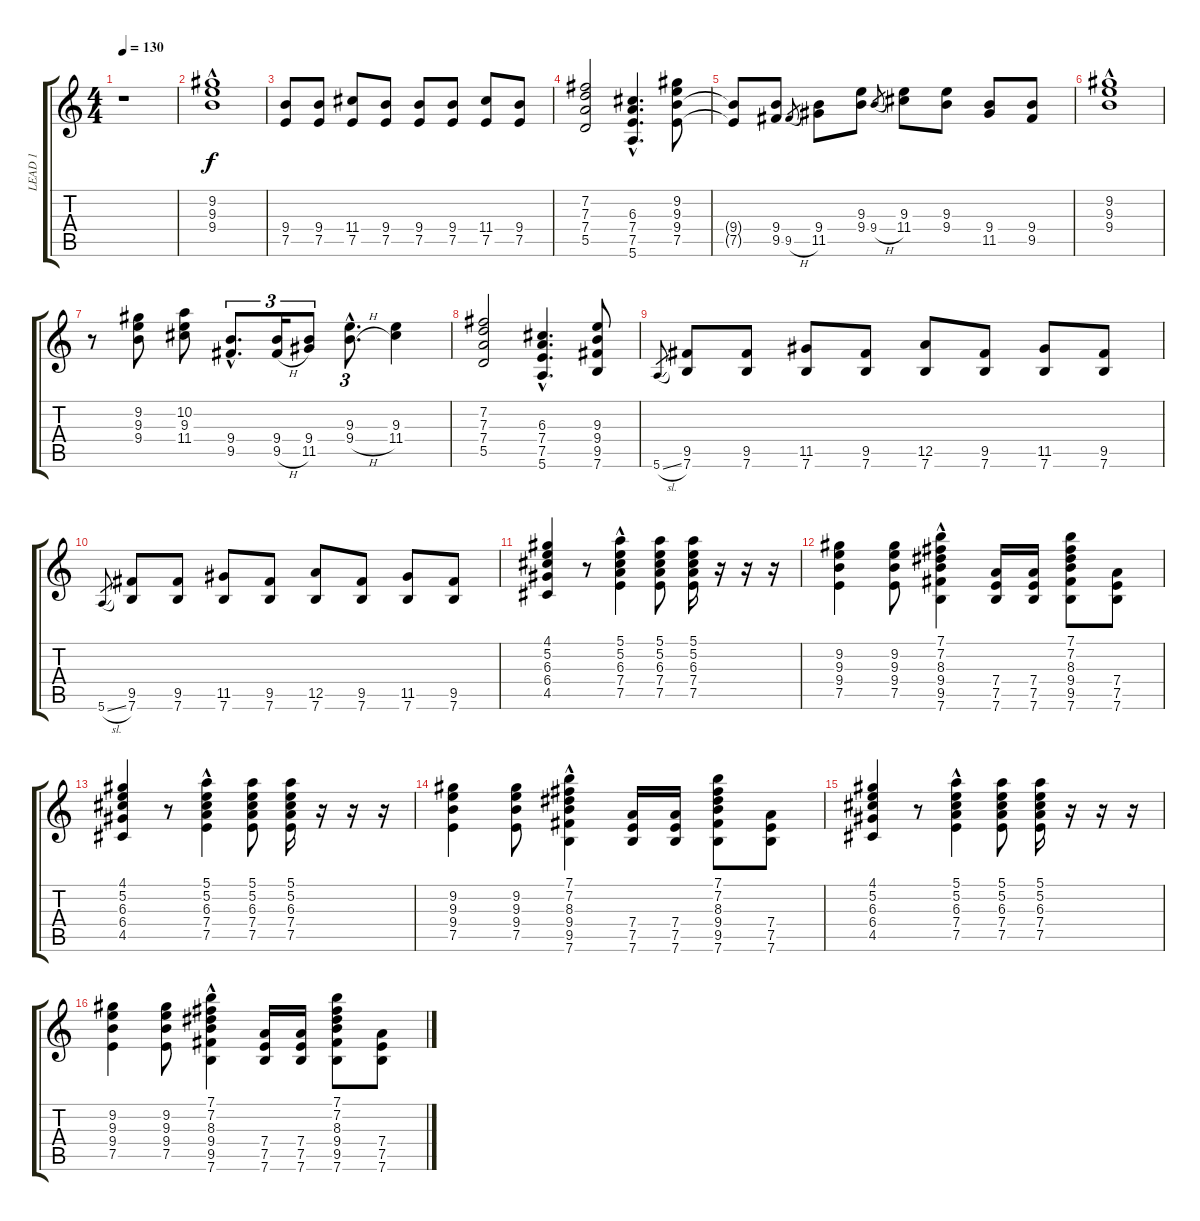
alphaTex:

\track ("LEAD 1" "LEAD 1") {instrument distortionguitar}
\staff {score tabs}
\tuning (E4 B3 G3 D3 A2 E2) {hide}
\ts (4 4)
\tempo 130
\clef g2
\ks c
r.1{dy f} |
(9.2{hac} 9.3 9.4).1 |
(9.4 7.5).8 (9.4 7.5).8 (11.4 7.5).8 (9.4 7.5).8 (9.4 7.5).8 (9.4 7.5).8 (11.4 7.5).8 (9.4 7.5).8 |
(7.2 7.3 7.4 5.5).2 (6.3{hac} 7.4{hac} 7.5{hac} 5.6{hac}).4{d} (9.2 9.3 9.4 7.5).8 |
(9.4{t} 7.5{t}).8 (9.4 9.5).8 9.5{h}.8{gr} (9.4 11.5).8 (9.3 9.4).8 9.4{h}.8{gr} (9.3 11.4).8 (9.3 9.4).8 (9.4 11.5).8 (9.4 9.5).8 |
(9.2{hac} 9.3 9.4).1 |
r.8 (9.2 9.3 9.4).8 (10.2 9.3 11.4).8 (9.4{hac} 9.5{hac}).8{d tu (3 2)} (9.4 9.5{h}).16{tu (3 2)} (9.4 11.5).8{tu (3 2)} (9.3{hac} 9.4{h hac}).8{d tu (3 2)} (9.3 11.4).4 |
(7.2 7.3 7.4 5.5).2 (6.3{hac} 7.4{hac} 7.5{hac} 5.6{hac}).4{d} (9.3 9.4 9.5 7.6).8 |
5.6{sl}.8{gr} (9.5 7.6).8 (9.5 7.6).8 (11.5 7.6).8 (9.5 7.6).8 (12.5 7.6).8 (9.5 7.6).8 (11.5 7.6).8 (9.5 7.6).8 |
5.6{sl}.8{gr} (9.5 7.6).8 (9.5 7.6).8 (11.5 7.6).8 (9.5 7.6).8 (12.5 7.6).8 (9.5 7.6).8 (11.5 7.6).8 (9.5 7.6).8 |
(4.1 5.2 6.3 6.4 4.5).4 r.8 (5.1{hac} 5.2 6.3 7.4 7.5).4 (5.1 5.2 6.3 7.4 7.5).8 (5.1 5.2 6.3 7.4 7.5).16 r.16 r.16 r.16 |
(9.2 9.3 9.4 7.5).4 (9.2 9.3 9.4 7.5).8 (7.1{hac} 7.2 8.3 9.4 9.5 7.6).4 (7.4 7.5 7.6).16 (7.4 7.5 7.6).16 (7.1 7.2 8.3 9.4 9.5 7.6).8 (7.4 7.5 7.6).8 |
(4.1 5.2 6.3 6.4 4.5).4 r.8 (5.1{hac} 5.2 6.3 7.4 7.5).4 (5.1 5.2 6.3 7.4 7.5).8 (5.1 5.2 6.3 7.4 7.5).16 r.16 r.16 r.16 |
(9.2 9.3 9.4 7.5).4 (9.2 9.3 9.4 7.5).8 (7.1{hac} 7.2 8.3 9.4 9.5 7.6).4 (7.4 7.5 7.6).16 (7.4 7.5 7.6).16 (7.1 7.2 8.3 9.4 9.5 7.6).8 (7.4 7.5 7.6).8 |
(4.1 5.2 6.3 6.4 4.5).4 r.8 (5.1{hac} 5.2 6.3 7.4 7.5).4 (5.1 5.2 6.3 7.4 7.5).8 (5.1 5.2 6.3 7.4 7.5).16 r.16 r.16 r.16 |
(9.2 9.3 9.4 7.5).4 (9.2 9.3 9.4 7.5).8 (7.1{hac} 7.2 8.3 9.4 9.5 7.6).4 (7.4 7.5 7.6).16 (7.4 7.5 7.6).16 (7.1 7.2 8.3 9.4 9.5 7.6).8 (7.4 7.5 7.6).8
